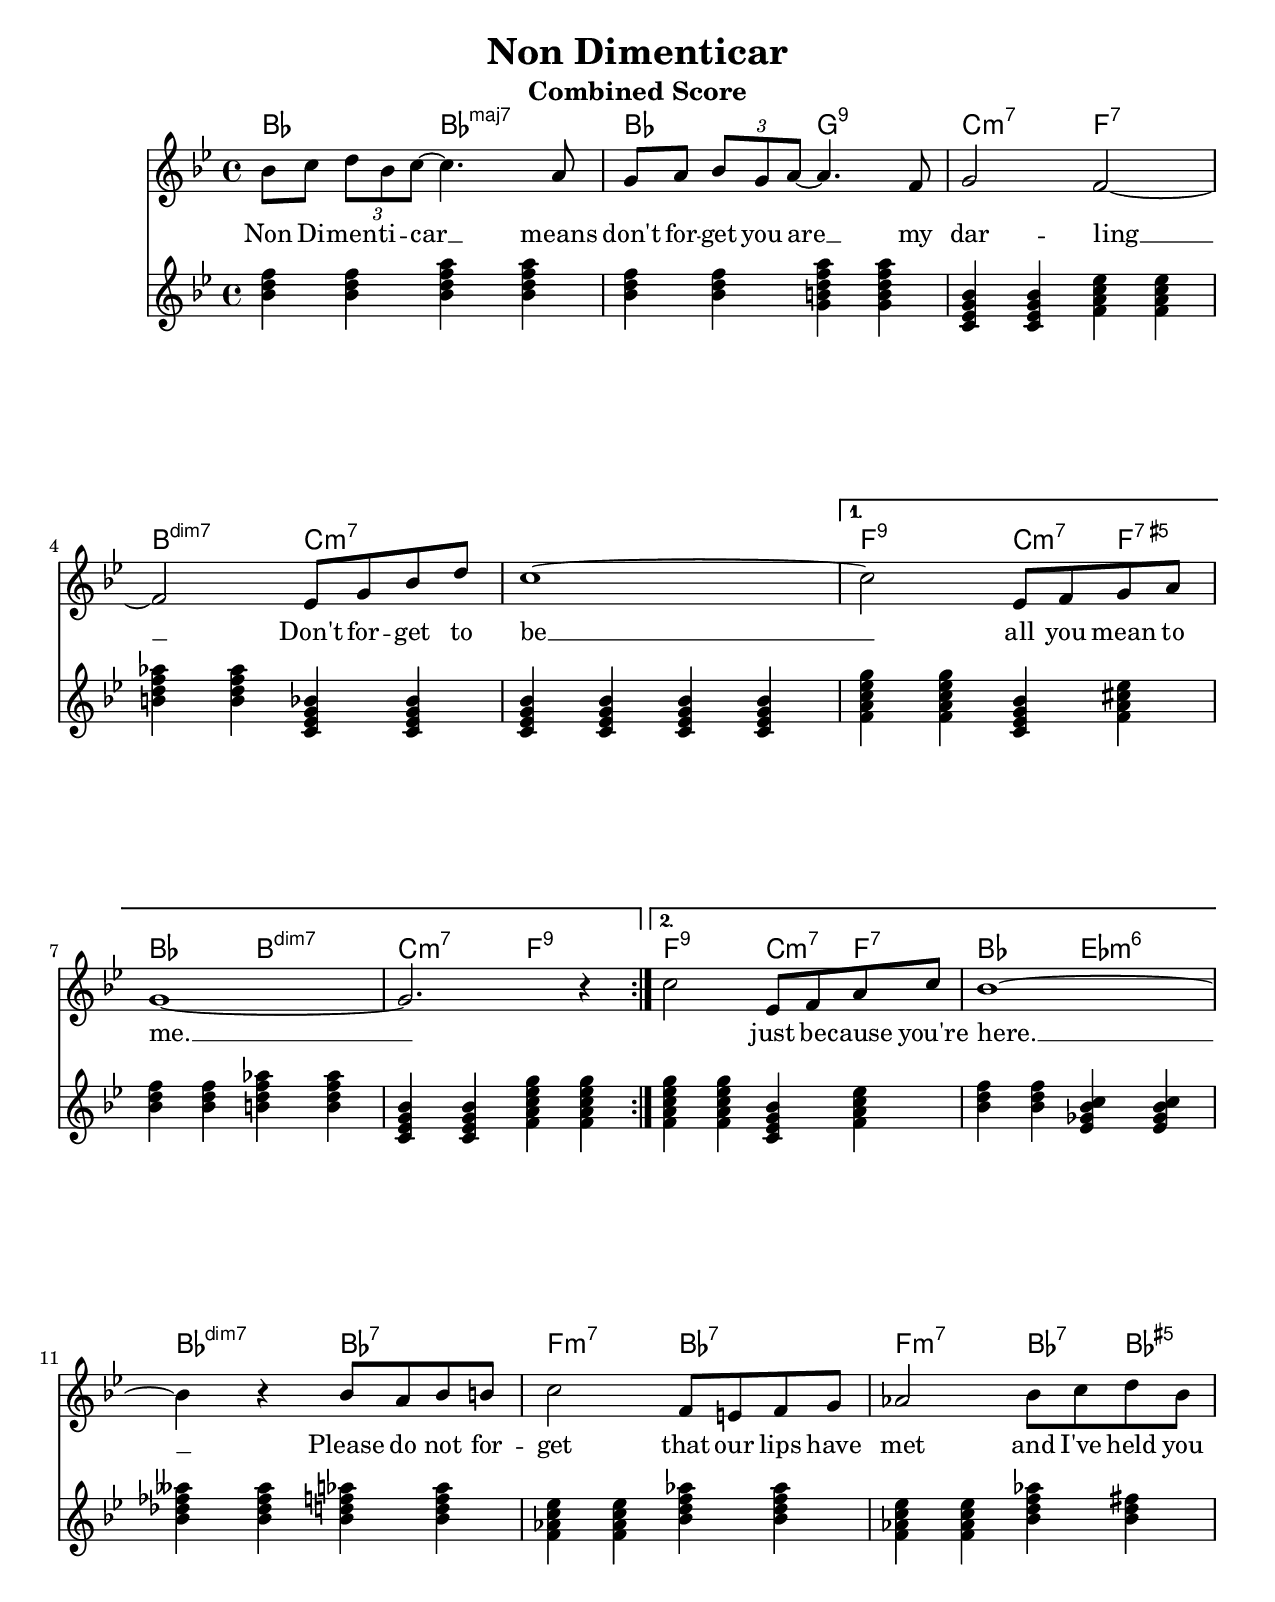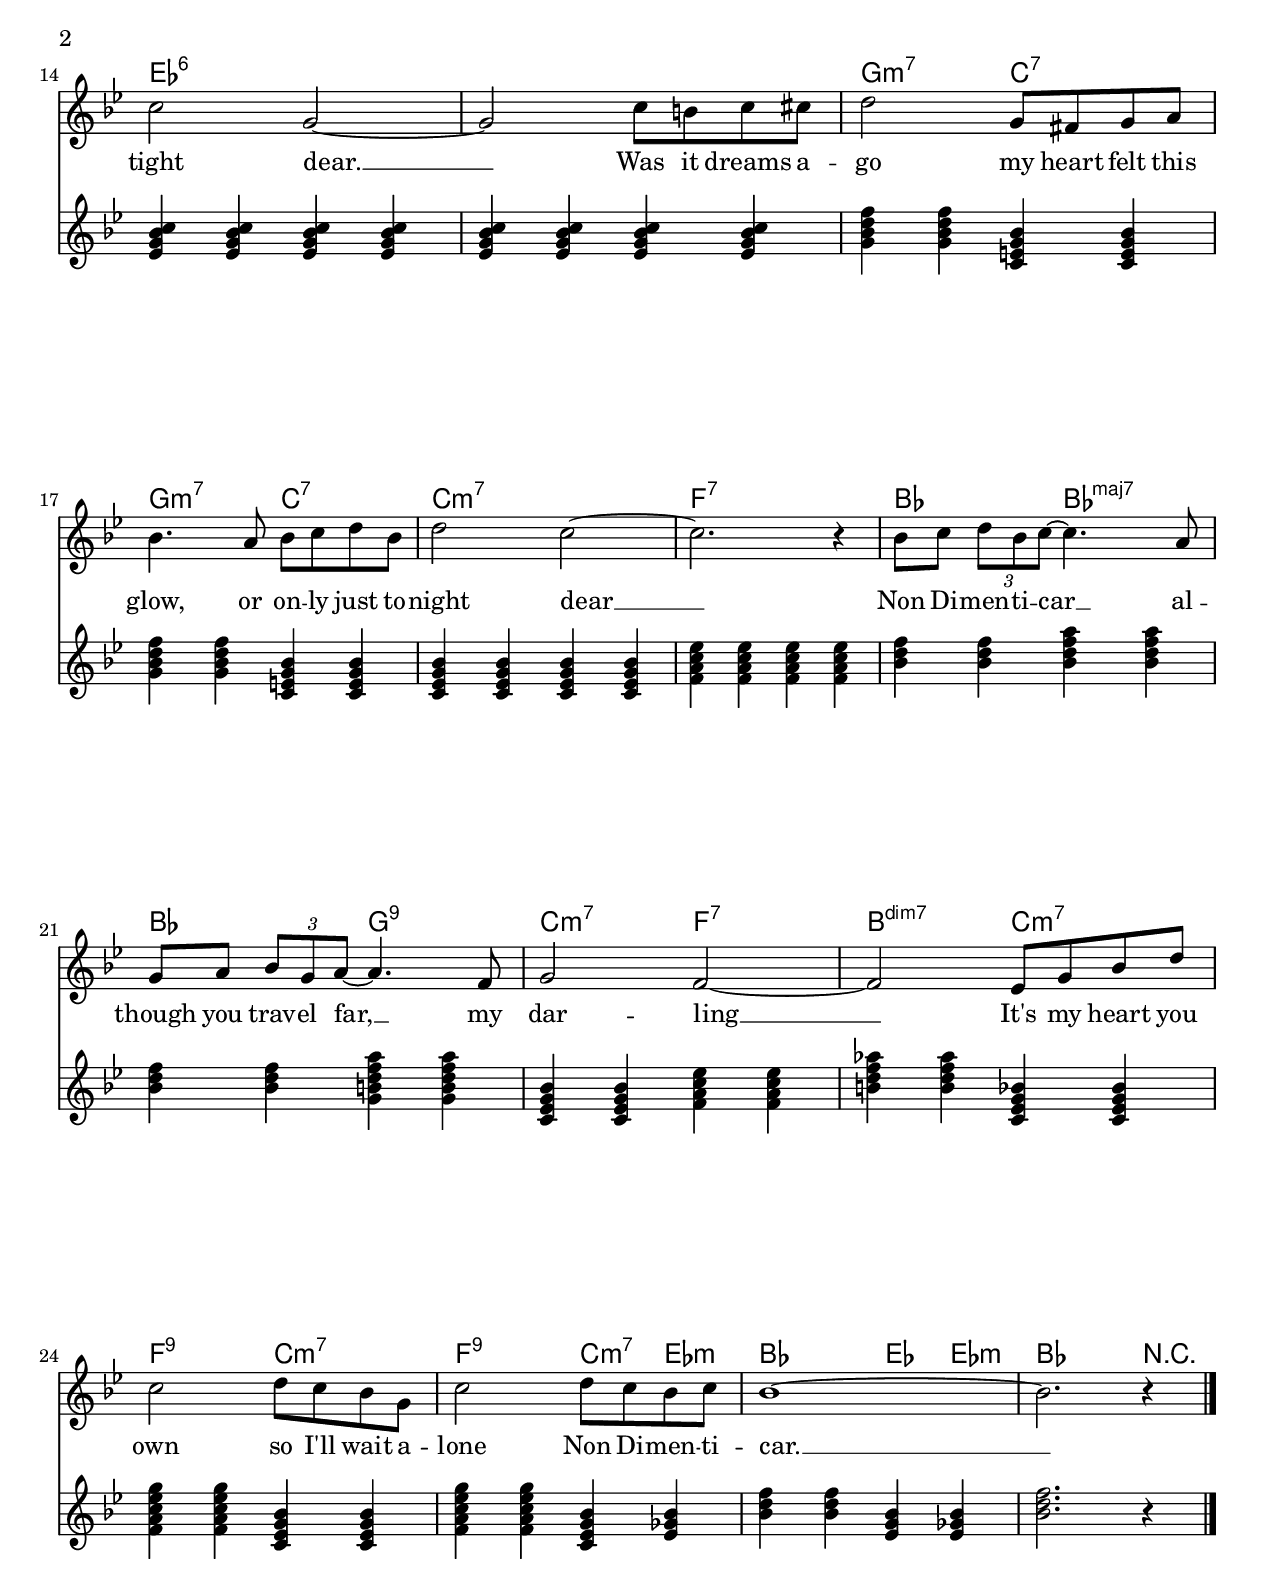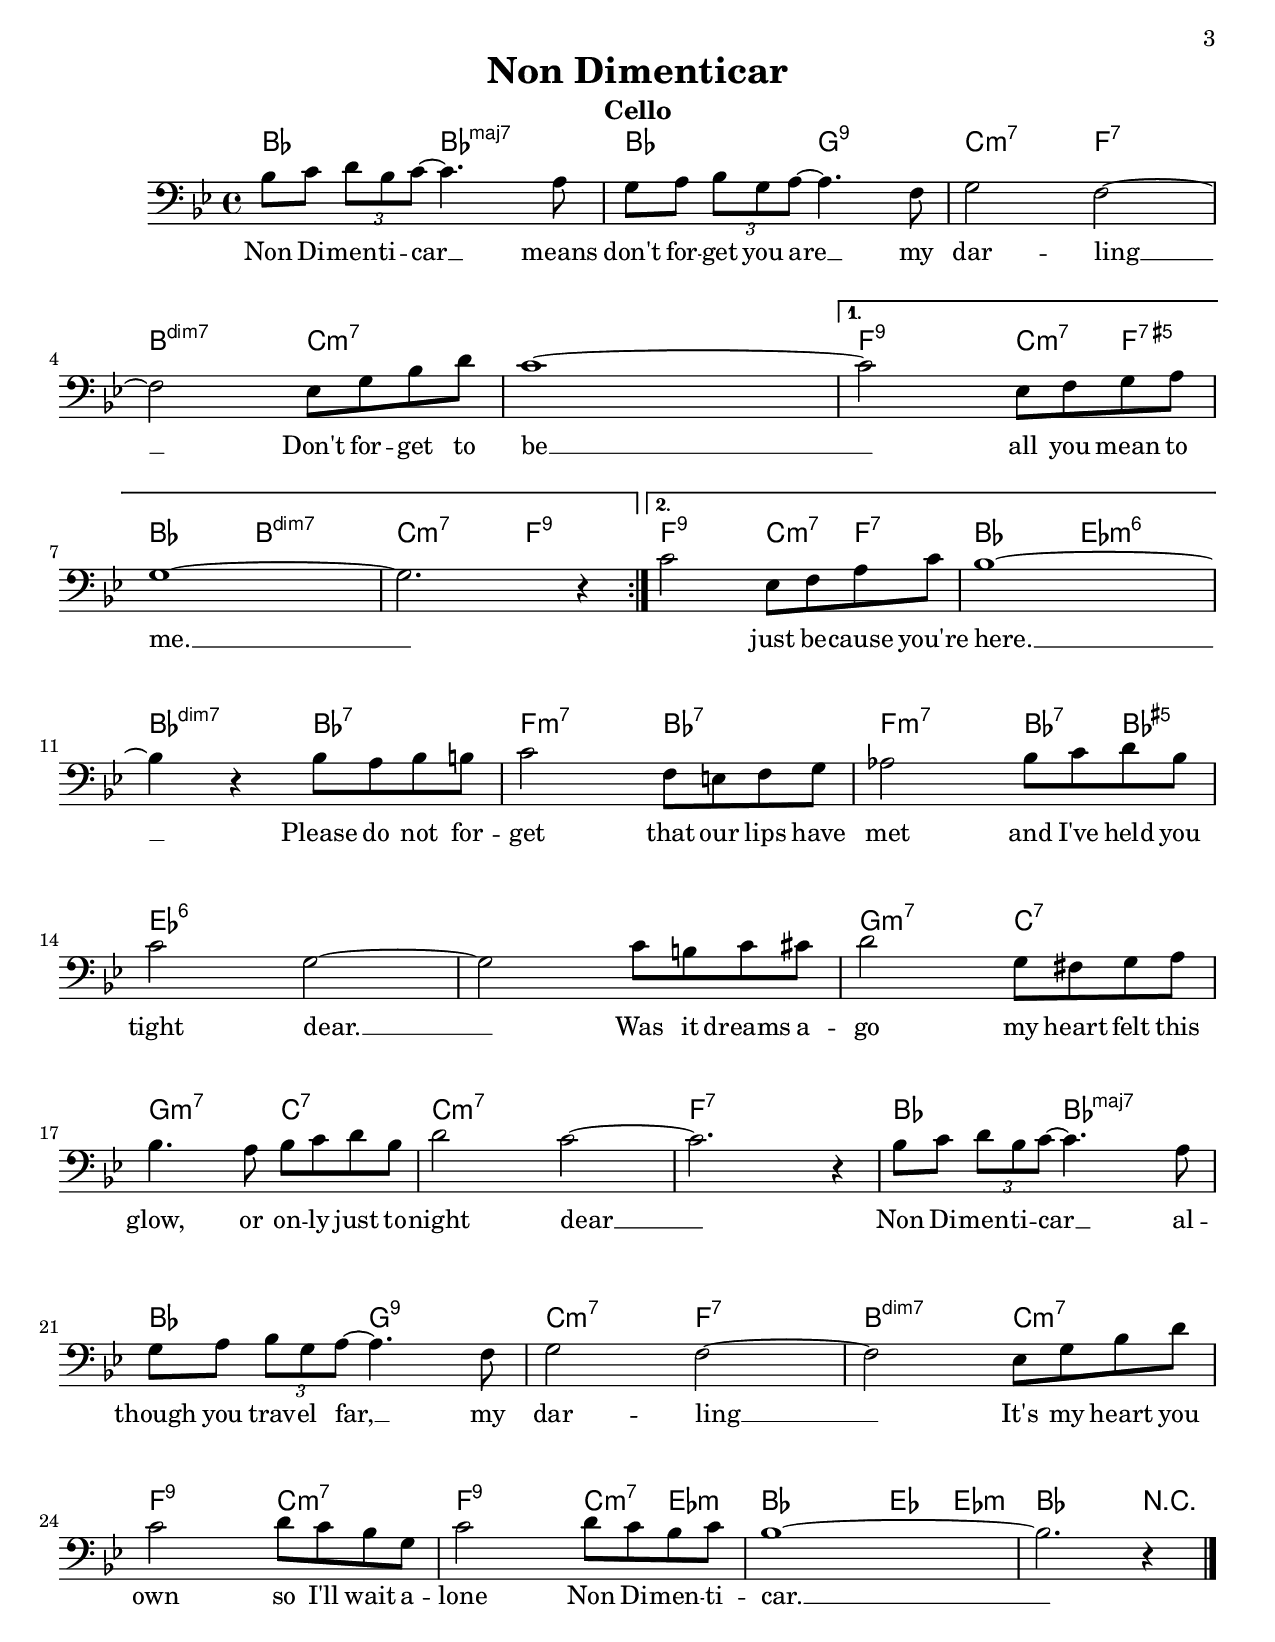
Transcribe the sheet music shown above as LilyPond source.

% -*- coding: utf-8; -*-
\version "2.6.3"
%%%%%%%%%%%%%%%%%%%%%%%%%%%%%%%%%%%%%%%%%%%%%%%%%%%%%%%%%%%%%%%%
% standard "guitar" chord notation

chExceptionMusic = {
  <c f g>1-\markup { \super "sus" }
  <c e g b>1-\markup { \super "maj7" }
  <c e g b d>1-\markup { \super "maj9" }
  <c ees ges>1-\markup { \super "dim" }
  <c ees ges beses>1-\markup { \super "dim7" }
}
chExceptionsShort =#(sequential-music-to-chord-exceptions chExceptionMusic #t)
chExceptions = #(append
  (sequential-music-to-chord-exceptions chExceptionMusic #t)
  ignatzekExceptions)

chordProperties = \sequential { 
    \set majorSevenSymbol = \markup { "maj7" }
    \set chordNameExceptions = #chExceptionsShort
}

\header {
  title = "Non Dimenticar"
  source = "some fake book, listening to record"
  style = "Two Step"
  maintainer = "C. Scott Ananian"
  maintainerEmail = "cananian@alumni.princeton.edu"
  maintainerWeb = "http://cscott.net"
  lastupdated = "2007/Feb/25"
  meter = 240
}
#(set-default-paper-size "letter")
%#(set-global-staff-size 18)

melody = \relative c'' { % c above middle c
  \tag #'key \key bes \major
  \time 4/4

  \repeat volta 2 {
    bes='8 c \times 2/3 { d bes c ~ } c4. a8 |
    g='8 a \times 2/3 { bes g a ~ } a4. f8 |
    g='2 f2 ~ |
    f='2 ees8 g bes d |
    c=''1 ~ |
  }
  \alternative {
    { c2 ees,8 f g a | g1 ~ | g2. r4 | }
    { c2 ees,8 f a c | bes1 ~ | }
  }
  bes='4 r4 bes8 a bes b |
  c=''2 f,8 e f g |
  aes='2 bes8 c d bes |
  c=''2 g2 ~ |
  g='2 c8 b c cis |
  d=''2 g,8 fis g a |
  bes='4. a8 bes c d bes |
  d=''2 c2 ~ |
  c=''2. r4 |

  bes='8 c \times 2/3 { d bes c ~ } c4. a8 |
  g='8 a \times 2/3 { bes g a ~ } a4. f8 |
  g='2 f2 ~ |
  f='2 ees8 g bes d |
  c=''2 d8 c bes g |
  c=''2 d8 c bes c |
  bes='1 ~ |
  bes='2. r4 |

  \bar "|."
}

harmonies = \chordmode {
  \set Score.markFormatter = #format-mark-box-letters
  \chordProperties
  \time 4/4

  \repeat volta 2 {
    bes4 bes bes:maj7 bes:maj7 |
    bes4 bes g:9 g:9 |
    c4:m7 c:m7 f:7 f:7 |
    b4:dim7 b:dim7 c:m7 c:m7 |
    c4:m7 c4:m7 c4:m7 c4:m7
  }
  \alternative {
    { f4:9 f:9 c:m7 f:aug7 | bes4 bes b:dim7 b:dim7 | c4:m7 c:m7 f:9 f:9 }
    { \set chordChanges = ##f
      f4:9 \set chordChanges = ##t
      f:9 c:m7 f:7 | bes4 bes ees:m6 ees:m6 | }
  }
  bes4:dim7 bes:dim7 bes:7 bes:7 |
  f4:m7 f:m7 bes:7 bes:7 |
  f4:m7 f:m7 bes:7 bes:aug |
  ees4:6 ees:6 ees:6 ees:6 |
  ees4:6 ees:6 ees:6 ees:6 |
  g4:m7 g:m7 c:7 c:7 |
  g4:m7 g:m7 c:7 c:7 |
  c4:m7 c:m7 c:m7 c:m7 |
  f4:7 f:7 f:7 f:7 |

  bes4 bes bes:maj7 bes:maj7 |
  bes4 bes g:9 g:9 |
  c4:m7 c:m7 f:7 f:7 |
  b4:dim7 b:dim7 c:m7 c:m7 |
  f4:9 f:9 c:m7 c:m7 |
  f4:9 f:9 c:m7 ees:m |
  bes4 bes ees ees:m |
  bes2. r4 |
}

words = \lyricmode {
  Non Di -- men -- ti -- car __
  means don't for -- get you are __
  my dar -- ling __
  Don't for -- get to be __
  all you mean to me. __
  ""
  just be -- cause you're here. __

  Please do not for -- get
  that our lips have met
  and I've held you tight dear. __
  
  Was it dreams a -- go
  my heart felt this glow,
  or on -- ly just to -- night dear __

  Non Di -- men -- ti -- car __
  al -- though you trav -- el far, __
  my dar -- ling __
  It's my heart you own
  so I'll wait a -- lone
  Non Di -- men -- ti -- car. __
}


\paper {
  scoreTitleMarkup = \bookTitleMarkup
  bookTitleMarkup = \markup {}
  raggedbottom = ##t
}

% combined score
\score {
  \header {
    instrument = "Combined Score"
  }
  <<
    \context ChordNames {
         \set chordChanges = ##t
         \harmonies
    }
    \context Voice = melody {
      \set Staff.instrument = "Melody"
      \set Staff.instr = "Mel."
      \melody
%      \partcombine \melody \alternate
    }
    \new Lyrics \lyricsto "melody" { \words }
    \new Staff <<
      \key bes \major
      \time 4/4
      \harmonies
    >>
%{
    \new Staff <<
      \set Staff.instrument = \markup{ \column{ "Banjo" "(tuned" "gDGBD)" } }
      \set Staff.instr = "Ban."
      \banjo
    >>
    \new TabStaff <<
      \set TabStaff.stringTunings = #bass-tuning
      \set Staff.instrument = "Bass "
      \set Staff.instr = "Bas."
      \removeWithTag #'key \bass
    >>
    \new PianoStaff <<
      #(set-accidental-style 'piano-cautionary)
      \set PianoStaff.instrument = \markup { "Piano" \hspace #2.0 }
      \set PianoStaff.instr = \markup { "Pia." \hspace #2.0 }
      \context Staff = upper << \pianotop >>
      \context Staff = lower << \clef bass \pianobot >>
    >>
%}
  >>
  \layout { }
}
				
%{
% flute score
\score {
  \header {
    instrument = "Flute"
    breakbefore=##t
  }
  <<
    \context ChordNames {
         \set chordChanges = ##t
         \harmonies
    }
    \context Voice = fluteA {
      \set Staff.instrument = "Melody"
      \set Staff.instr = "Mel."
      \melody
    }
    \context Staff = fluteB {
      \set Staff.instrument = "Alt. Melody"
      \set Staff.instr = "Alt."
      \alternate
    }
  >>
}
%}

% cello score (octave-shifted)
\score {
  \header {
    instrument = "Cello"
    breakbefore=##t
  }
  <<
    \context ChordNames {
         \set chordChanges = ##t
         \harmonies
    }
    \context Voice = celloA {
      \set Staff.instrument = "Melody"
      \set Staff.instr = "Mel."
      \transpose c c, << \clef bass \melody >> % 1 octave down
    }
    \new Lyrics \lyricsto "celloA" { \words }
%{
    \context Staff = celloB {
      \set Staff.instrument = "Harmony"
      \set Staff.instr = "Har."
      \transpose c c,, << \clef bass \alternate >> % 2 octaves down
    }
    \context Staff = celloC {
      \set Staff.instrument = "Bass"
      \set Staff.instr = "Bas."
      \transpose c c' << \clef bass \bass >> % 1 octave up
    }
%}
  >>
}

%{
% banjo/bass score (tablature)
\score {
  \header {
    instrument = "Banjo/Guitar/Bass, capo'ed up 1 fret"
    breakbefore=##t
  }
  <<
    \context ChordNames {
         \set chordChanges = ##t
         \transpose ees d \harmonies
    }
    \context Voice = melody {
      \set Staff.instrument = "Melody"
      \set Staff.instr = "Mel."
      \transpose ees d \melody
    }
    \new Lyrics \lyricsto "melody" { \words }
    \new TabStaff <<
      \set Staff.instrument = \markup{ \column{ "Banjo" "(tuned" "gDGBD)" } }
      \set Staff.instr = "Ban."
      \set TabStaff.stringTunings = #banjo-open-g-tuning
      \removeWithTag #'key \banjo
    >>
    \new TabStaff <<
      \set TabStaff.stringTunings = #bass-tuning
      \set Staff.instrument = "Bass "
      \set Staff.instr = "Bas."
      \removeWithTag #'key \bass
    >>
  >>
}

% piano/guitar score
\score {
  \header {
    instrument = "Piano/Guitar"
    breakbefore=##t
  }
  <<
    \context ChordNames {
         \set chordChanges = ##t
         \harmonies
    }
    \new Staff <<
      \set Staff.instrument = "Melody"
      \set Staff.instr = "Mel."
      \set Staff.printPartCombineTexts = ##f
      \small\partcombine \melody \alternate
    >>
    \new PianoStaff <<
      #(set-accidental-style 'piano-cautionary)
      \set PianoStaff.instrument = \markup { "Piano" \hspace #2.0 }
      \set PianoStaff.instr = \markup { "Pia." \hspace #2.0 }
      \context Staff = upper << \time 4/4 \pianotop >>
      \context Staff = lower << \clef bass \pianobot >>
    >>
  >>
  \layout { }
}
%}

% midi score.
\score {
  \unfoldRepeats
  \context PianoStaff <<
    \context Staff=melody << 
       \set Staff.midiInstrument = "fiddle"
       r1 \melody
     >>
    \context Staff=chords <<
      \set Staff.midiInstrument = "pizzicato strings"
      r1\pp
      \harmonies
    >>
%{
    \context Staff=alternate <<
       \set Staff.midiInstrument = "fiddle"
       r1 \alternate
     >>
    \context Staff=banjo <<
      \set Staff.midiInstrument = "banjo"
      r1\pp
      \banjo
    >>
    \context Staff=bass <<
      \set Staff.midiInstrument = "acoustic bass"
      r1
      \transpose c c' \bass
    >>
    \context Staff=upper <<
      \set Staff.midiInstrument = "acoustic grand"
      r1
      \pianotop
    >>
    \context Staff=lower <<
      \set Staff.midiInstrument = "acoustic grand"
      r1
      \pianobot
    >>
%}
  >>
  \midi {
    \tempo 4=90
  }
}
